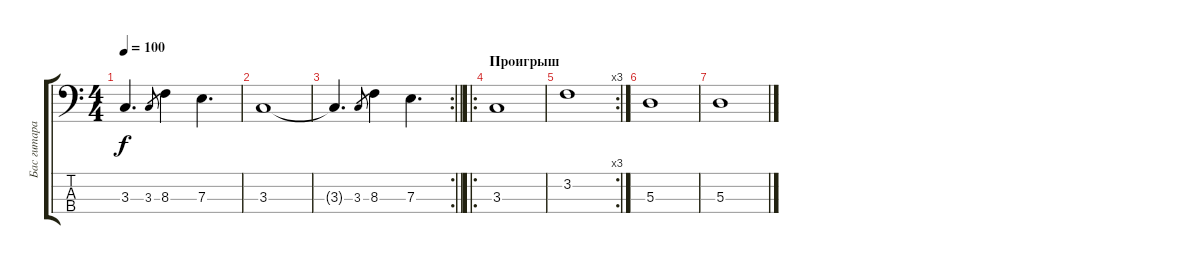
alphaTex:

\track ("Бас гитара" "Бас гитара") {instrument electricbassfinger}
\staff {score tabs}
\tuning (G2 D2 A1 E1) {hide}
\ts (4 4)
\tempo 100
\clef f4
\ks c
3.3{t}.4{d dy f} 3.3.8{gr} 8.3.4 7.3.4{d} |
3.3.1 |
\rc 2
\barLineRight lightlight
3.3{t}.4{d} 3.3.8{gr} 8.3.4 7.3.4{d} |
\ro
\section ("" "Проигрыш")
3.3.1 |
\rc 3
3.2.1 |
5.3.1 |
5.3.1
